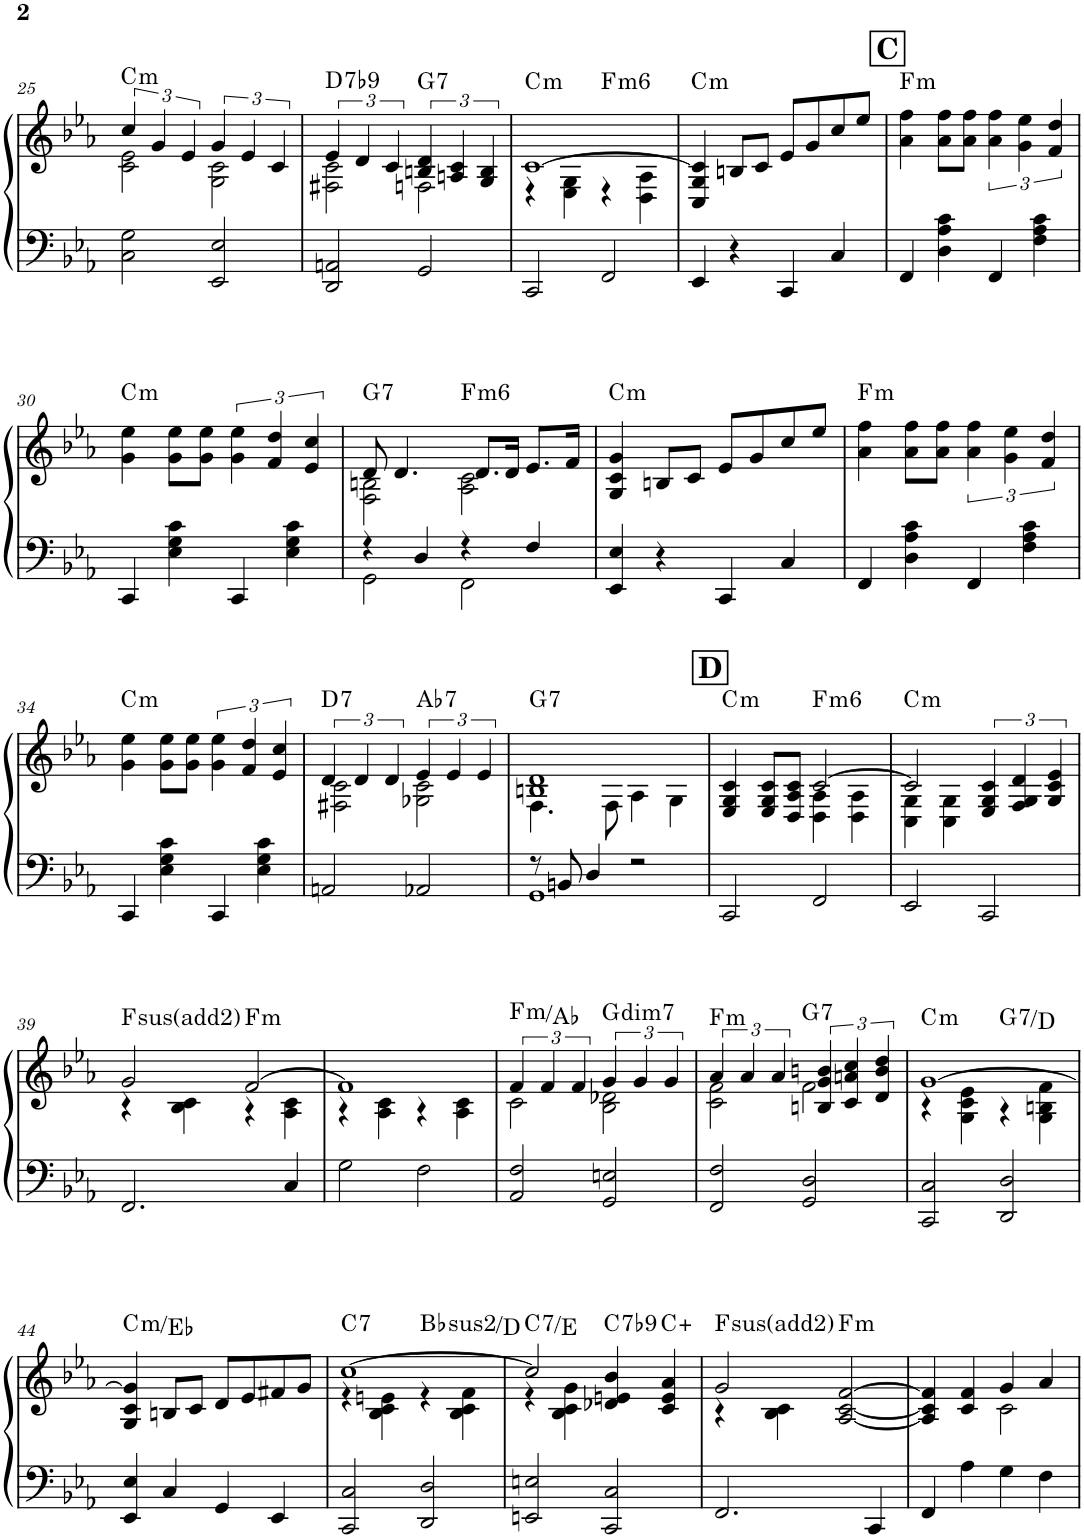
**kern	**kern	**harte
*part1	*part1	*part1
*staff2	*staff1	*
*I"Accordion	*	*
*I'Acc.	*	*
*clefF4	*clefG2	*
*k[b-e-a-]	*k[b-e-a-]	*
*M4/4	*M4/4	*
=24	=24	=24
*	*^	*
4FF/	4A-/ 4c/ 4f/	2ryy	.
4A-\	4c/ 4f/	.	.
4G\	4g/	2c\	.
4F\	4a-/	.	.
!!LO:PB:g=z	!!
=25	=25	=25	=25
!	!	!	!LO:H:kt=m
2C\ 2G\	6cc/	2c\ 2e-\	C:min
.	6g/	.	.
.	6e-/	.	.
2EE-/ 2E-/	6g/	2G\ 2c\	.
.	6e-/	.	.
.	6c/	.	.
=26	=26	=26	=26
!	!	!	!LO:H:kt=7
2DD/ 2AAn/	6e-/	2F#X\ 2c\	D:7(b9)
.	6d/	.	.
.	6c/	.	.
!	!	!	!LO:H:kt=7
2GG/	6Bn/ 6d/	2Fn\	G:7
.	6An/ 6c/	.	.
.	6G/ 6B/	.	.
=27	=27	=27	=27
!	!	!	!LO:H:kt=m
2CC/	[1c	4r	C:min
.	.	4E-\ 4G\	.
!	!	!	!LO:H:kt=m6
2FF/	.	4r	F:min6
.	.	4D\ 4A-\	.
=28	=28	=28	=28
!	!	!	!LO:H:kt=m
*	*v	*v	*
4EE-/	4C/ 4G/ 4c/]	C:min
4r	8Bn/L	.
.	8c/J	.
4CC/	8e-/L	.
.	8g/	.
4C/	8cc/	.
.	8ee-/J	.
!!LO:REH:place=s1:a:B:cj:fs=14:t=C
=29	=29	=29
!	!	!LO:H:kt=m
4FF/	4a-\ 4ff\	F:min
4D\ 4A-\ 4c\	8a-\ 8ff\L	.
.	8a-\ 8ff\J	.
4FF/	6a-\ 6ff\	.
.	6g\ 6ee-\	.
4F\ 4A-\ 4c\	.	.
.	6f/ 6dd/	.
!!LO:LB:g=z
=30	=30	=30
!	!	!LO:H:kt=m
4CC/	4g\ 4ee-\	C:min
4E-\ 4G\ 4c\	8g\ 8ee-\L	.
.	8g\ 8ee-\J	.
4CC/	6g\ 6ee-\	.
.	6f/ 6dd/	.
4E-\ 4G\ 4c\	.	.
.	6e-/ 6cc/	.
=31	=31	=31
*^	*^	*
!	!	!	!	!LO:H:kt=7
4r	2GG\	8d/	2F\ 2Bn\	G:7
.	.	4.d/	.	.
4D/	.	.	.	.
!	!	!	!	!LO:H:kt=m6
4r	2FF\	8.d/L	2A-\ 2c\	F:min6
.	.	16d/Jk	.	.
4F/	.	8.e-/L	.	.
.	.	16f/Jk	.	.
*v	*v	*	*	*
*	*v	*v	*
=32	=32	=32
!	!	!LO:H:kt=m
4EE-/ 4E-/	4G/ 4c/ 4g/	C:min
4r	8Bn/L	.
.	8c/J	.
4CC/	8e-/L	.
.	8g/	.
4C/	8cc/	.
.	8ee-/J	.
=33	=33	=33
!	!	!LO:H:kt=m
4FF/	4a-\ 4ff\	F:min
4D\ 4A-\ 4c\	8a-\ 8ff\L	.
.	8a-\ 8ff\J	.
4FF/	6a-\ 6ff\	.
.	6g\ 6ee-\	.
4F\ 4A-\ 4c\	.	.
.	6f/ 6dd/	.
!!LO:LB:g=z
=34	=34	=34
!	!	!LO:H:kt=m
4CC/	4g\ 4ee-\	C:min
4E-\ 4G\ 4c\	8g\ 8ee-\L	.
.	8g\ 8ee-\J	.
4CC/	6g\ 6ee-\	.
.	6f/ 6dd/	.
4E-\ 4G\ 4c\	.	.
.	6e-/ 6cc/	.
=35	=35	=35
*	*^	*
!	!	!	!LO:H:kt=7
2AAn/	6d/	2F#X\ 2c\	D:7
.	6d/	.	.
.	6d/	.	.
!	!	!	!LO:H:kt=7
2AA-X/	6e-/	2G-X\ 2c\	Ab:7
.	6e-/	.	.
.	6e-/	.	.
=36	=36	=36	=36
*^	*	*	*
!	!	!	!	!LO:H:kt=7
8r	1GG	1Bn 1d	4.F\	G:7
8BBn/	.	.	.	.
4D/	.	.	.	.
.	.	.	8F\	.
2r	.	.	4A-\	.
.	.	.	4G\	.
*v	*v	*	*	*
!!LO:REH:place=s1:a:B:cj:fs=14:t=D	!!
=37	=37	=37	=37
!	!	!	!LO:H:kt=m
2CC/	4E-/ 4G/ 4c/	2ryy	C:min
.	8E-/ 8G/ 8c/L	.	.
.	8D/ 8A-/ 8c/J	.	.
!	!	!	!LO:H:kt=m6
2FF/	[2c/	4D\ 4A-\	F:min6
.	.	4D\ 4A-\	.
=38	=38	=38	=38
!	!	!	!LO:H:kt=m
2EE-/	2c/]	4C\ 4G\	C:min
.	.	4C\ 4G\	.
2CC/	6E-/ 6G/ 6c/	2ryy	.
.	6F/ 6G/ 6d/	.	.
.	6G/ 6c/ 6e-/	.	.
!!LO:LB:g=z	!!
=39	=39	=39	=39
!	!	!	!LO:H:kt=2
2.FF/	2g/	4r	F:maj
.	.	4B-\ 4c\	.
!	!	!	!LO:H:kt=m
.	[2f/	4r	F:min
4C/	.	4A-\ 4c\	.
=40	=40	=40	=40
2G\	1f]	4r	.
.	.	4A-\ 4c\	.
2F\	.	4r	.
.	.	4A-\ 4c\	.
=41	=41	=41	=41
!	!	!	!LO:H:kt=m
2AA-/ 2F/	6f/	2c\	F:min/b3
.	6f/	.	.
.	6f/	.	.
!	!	!	!LO:H:kt=dim7
2GG/ 2En/	6g/	2B-\ 2d-X\	G:dim7
.	6g/	.	.
.	6g/	.	.
=42	=42	=42	=42
!	!	!	!LO:H:kt=m
2FF/ 2F/	6a-/	2c\ 2f\	F:min
.	6a-/	.	.
.	6a-/	.	.
!	!	!	!LO:H:kt=7
2GG/ 2D/	6Bn/ 6g/ 6bn/	2f\	G:7
.	6c/ 6an/ 6cc/	.	.
.	6d/ 6b/ 6dd/	.	.
=43	=43	=43	=43
!	!	!	!LO:H:kt=m
2CC/ 2C/	[1g	4r	C:min
.	.	4G\ 4c\ 4e-\	.
!	!	!	!LO:H:kt=7
2DD/ 2D/	.	4r	G:7/5
.	.	4G\ 4Bn\ 4f\	.
!!LO:LB:g=z
=44	=44	=44	=44
!	!	!	!LO:H:kt=m
*	*v	*v	*
4EE-/ 4E-/	4G/ 4c/ 4g/]	C:min/b3
4C/	8Bn/L	.
.	8c/J	.
4GG/	8d/L	.
.	8e-/	.
4EE-/	8f#X/	.
.	8g/J	.
=45	=45	=45
*	*^	*
!	!	!	!LO:H:kt=7
2CC/ 2C/	[1cc	4r	C:7
.	.	4B-\ 4c\ 4en\	.
!	!	!	!LO:H:kt=2
2DD/ 2D/	.	4r	Bb:(1,2,5)/3
.	.	4B-\ 4c\ 4f\	.
=46	=46	=46	=46
!	!	!	!LO:H:kt=7
2EEn/ 2En/	2cc/]	4r	C:7/3
.	.	4B-\ 4c\ 4g\	.
!	!	!	!LO:H:kt=7
2CC/ 2C/	4d-X/ 4en/ 4b-/	2ryy	C:7(b9)
.	4c/ 4e/ 4a-/	.	C:aug
=47	=47	=47	=47
!	!	!	!LO:H:kt=2
2.FF/	2g/	4r	F:maj
.	.	4B-\ 4c\	.
!	!	!	!LO:H:kt=m
.	[2A-/ [2c/ [2f/	2ryy	F:min
4CC/	.	.	.
*	*v	*v	*
=	=	=
*-	*-	*-
